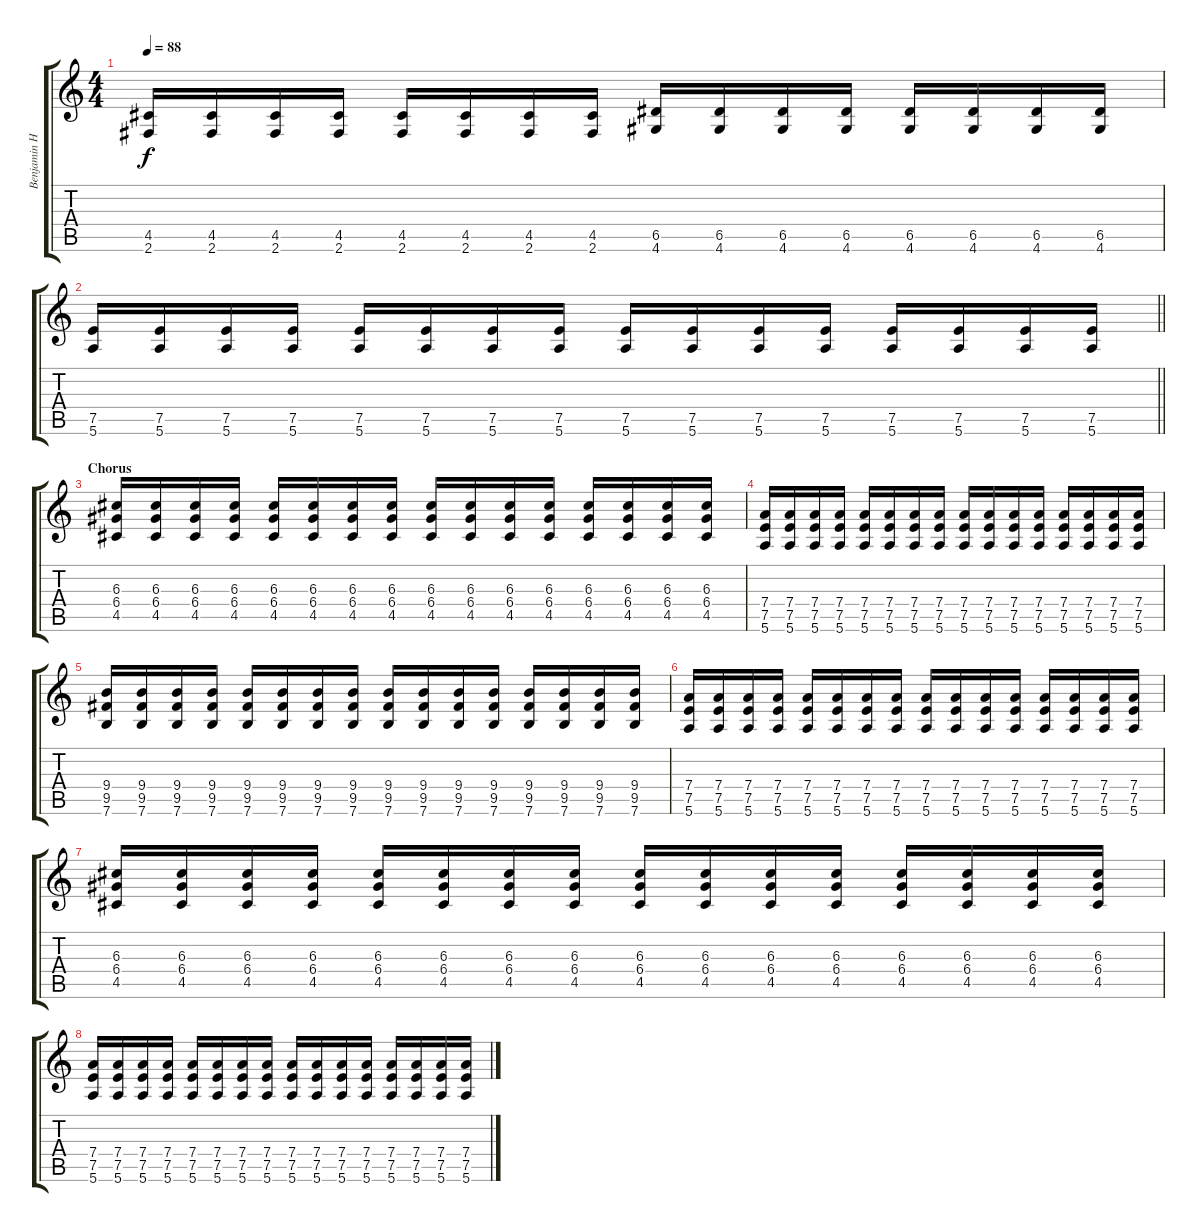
\track ("Benjamin Harper (Guitar 1)" "Benjamin H") {instrument distortionguitar}
\staff {score tabs}
\tuning (E4 B3 G3 D3 A2 E2) {hide}
\ts (4 4)
\tempo 88
\clef g2
\ks c
(4.5 2.6).16{dy f} (4.5 2.6).16 (4.5 2.6).16 (4.5 2.6).16 (4.5 2.6).16 (4.5 2.6).16 (4.5 2.6).16 (4.5 2.6).16 (6.5 4.6).16 (6.5 4.6).16 (6.5 4.6).16 (6.5 4.6).16 (6.5 4.6).16 (6.5 4.6).16 (6.5 4.6).16 (6.5 4.6).16 |
\barLineRight lightlight
(7.5 5.6).16 (7.5 5.6).16 (7.5 5.6).16 (7.5 5.6).16 (7.5 5.6).16 (7.5 5.6).16 (7.5 5.6).16 (7.5 5.6).16 (7.5 5.6).16 (7.5 5.6).16 (7.5 5.6).16 (7.5 5.6).16 (7.5 5.6).16 (7.5 5.6).16 (7.5 5.6).16 (7.5 5.6).16 |
\section ("" "Chorus")
(6.3 6.4 4.5).16{instrument distortionguitar} (6.3 6.4 4.5).16 (6.3 6.4 4.5).16 (6.3 6.4 4.5).16 (6.3 6.4 4.5).16 (6.3 6.4 4.5).16 (6.3 6.4 4.5).16 (6.3 6.4 4.5).16 (6.3 6.4 4.5).16 (6.3 6.4 4.5).16 (6.3 6.4 4.5).16 (6.3 6.4 4.5).16 (6.3 6.4 4.5).16 (6.3 6.4 4.5).16 (6.3 6.4 4.5).16 (6.3 6.4 4.5).16 |
(7.4 7.5 5.6).16 (7.4 7.5 5.6).16 (7.4 7.5 5.6).16 (7.4 7.5 5.6).16 (7.4 7.5 5.6).16 (7.4 7.5 5.6).16 (7.4 7.5 5.6).16 (7.4 7.5 5.6).16 (7.4 7.5 5.6).16 (7.4 7.5 5.6).16 (7.4 7.5 5.6).16 (7.4 7.5 5.6).16 (7.4 7.5 5.6).16 (7.4 7.5 5.6).16 (7.4 7.5 5.6).16 (7.4 7.5 5.6).16 |
(9.4 9.5 7.6).16 (9.4 9.5 7.6).16 (9.4 9.5 7.6).16 (9.4 9.5 7.6).16 (9.4 9.5 7.6).16 (9.4 9.5 7.6).16 (9.4 9.5 7.6).16 (9.4 9.5 7.6).16 (9.4 9.5 7.6).16 (9.4 9.5 7.6).16 (9.4 9.5 7.6).16 (9.4 9.5 7.6).16 (9.4 9.5 7.6).16 (9.4 9.5 7.6).16 (9.4 9.5 7.6).16 (9.4 9.5 7.6).16 |
(7.4 7.5 5.6).16 (7.4 7.5 5.6).16 (7.4 7.5 5.6).16 (7.4 7.5 5.6).16 (7.4 7.5 5.6).16 (7.4 7.5 5.6).16 (7.4 7.5 5.6).16 (7.4 7.5 5.6).16 (7.4 7.5 5.6).16 (7.4 7.5 5.6).16 (7.4 7.5 5.6).16 (7.4 7.5 5.6).16 (7.4 7.5 5.6).16 (7.4 7.5 5.6).16 (7.4 7.5 5.6).16 (7.4 7.5 5.6).16 |
(6.3 6.4 4.5).16 (6.3 6.4 4.5).16 (6.3 6.4 4.5).16 (6.3 6.4 4.5).16 (6.3 6.4 4.5).16 (6.3 6.4 4.5).16 (6.3 6.4 4.5).16 (6.3 6.4 4.5).16 (6.3 6.4 4.5).16 (6.3 6.4 4.5).16 (6.3 6.4 4.5).16 (6.3 6.4 4.5).16 (6.3 6.4 4.5).16 (6.3 6.4 4.5).16 (6.3 6.4 4.5).16 (6.3 6.4 4.5).16 |
(7.4 7.5 5.6).16 (7.4 7.5 5.6).16 (7.4 7.5 5.6).16 (7.4 7.5 5.6).16 (7.4 7.5 5.6).16 (7.4 7.5 5.6).16 (7.4 7.5 5.6).16 (7.4 7.5 5.6).16 (7.4 7.5 5.6).16 (7.4 7.5 5.6).16 (7.4 7.5 5.6).16 (7.4 7.5 5.6).16 (7.4 7.5 5.6).16 (7.4 7.5 5.6).16 (7.4 7.5 5.6).16 (7.4 7.5 5.6).16
